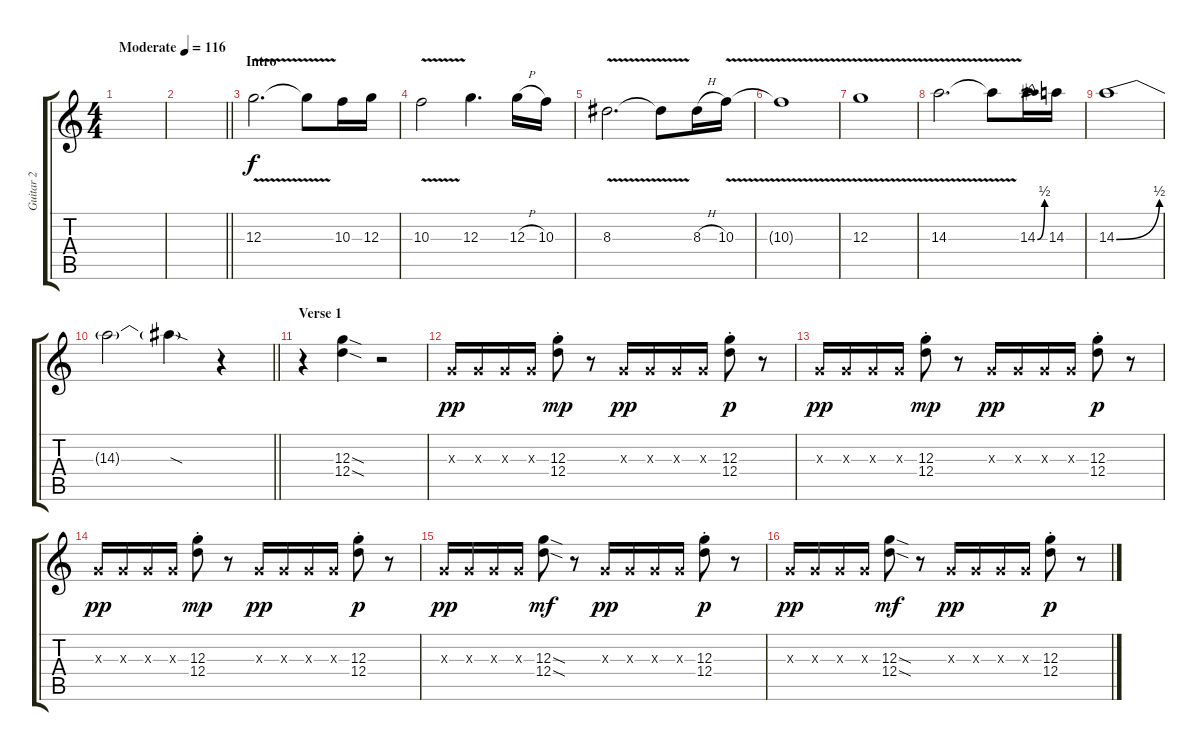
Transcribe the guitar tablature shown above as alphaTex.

\track ("Guitar 2" "Guitar 2") {instrument distortionguitar}
\staff {score tabs}
\tuning (E4 B3 G3 D3 A2 E2) {hide}
\ts (4 4)
\tempo (116 "Moderate")
\clef g2
\ks c
|
\barLineRight lightlight
|
\section ("" "Intro")
12.3{v}.2{d} 12.3{t}.8 10.3.16 12.3.16 |
10.3{v}.2 12.3.4{d} 12.3{h}.16 10.3.16 |
8.3{v}.2{d} 8.3{t}.8 8.3{h}.16 10.3{v}.16 |
10.3{t}.1 |
12.3{v}.1 |
14.3{v}.2{d} 14.3{t}.8 14.3{be (bend 0 0 60 2)}.16 14.3.16 |
14.3{be (bend 0 0 60 2)}.1 |
\barLineRight lightlight
14.3{t}.2 14.3{sod t}.4 r.4 |
\section ("" "Verse 1")
r.4 (12.3{sod} 12.4{sod}).4 r.2 |
0.3{x}.16{dy pp volume 6} 0.3{x}.16 0.3{x}.16 0.3{x}.16 (12.3{st} 12.4{st}).8{dy mp} r.8 0.3{x}.16{dy pp} 0.3{x}.16 0.3{x}.16 0.3{x}.16 (12.3{st} 12.4{st}).8{dy p} r.8 |
0.3{x}.16{dy pp} 0.3{x}.16 0.3{x}.16 0.3{x}.16 (12.3{st} 12.4{st}).8{dy mp} r.8 0.3{x}.16{dy pp} 0.3{x}.16 0.3{x}.16 0.3{x}.16 (12.3{st} 12.4{st}).8{dy p} r.8 |
0.3{x}.16{dy pp} 0.3{x}.16 0.3{x}.16 0.3{x}.16 (12.3{st} 12.4{st}).8{dy mp} r.8 0.3{x}.16{dy pp} 0.3{x}.16 0.3{x}.16 0.3{x}.16 (12.3{st} 12.4{st}).8{dy p} r.8 |
0.3{x}.16{dy pp} 0.3{x}.16 0.3{x}.16 0.3{x}.16 (12.3{sod} 12.4{sod}).8{dy mf} r.8 0.3{x}.16{dy pp} 0.3{x}.16 0.3{x}.16 0.3{x}.16 (12.3{st} 12.4{st}).8{dy p} r.8 |
0.3{x}.16{dy pp} 0.3{x}.16 0.3{x}.16 0.3{x}.16 (12.3{sod} 12.4{sod}).8{dy mf} r.8 0.3{x}.16{dy pp} 0.3{x}.16 0.3{x}.16 0.3{x}.16 (12.3{st} 12.4{st}).8{dy p} r.8
